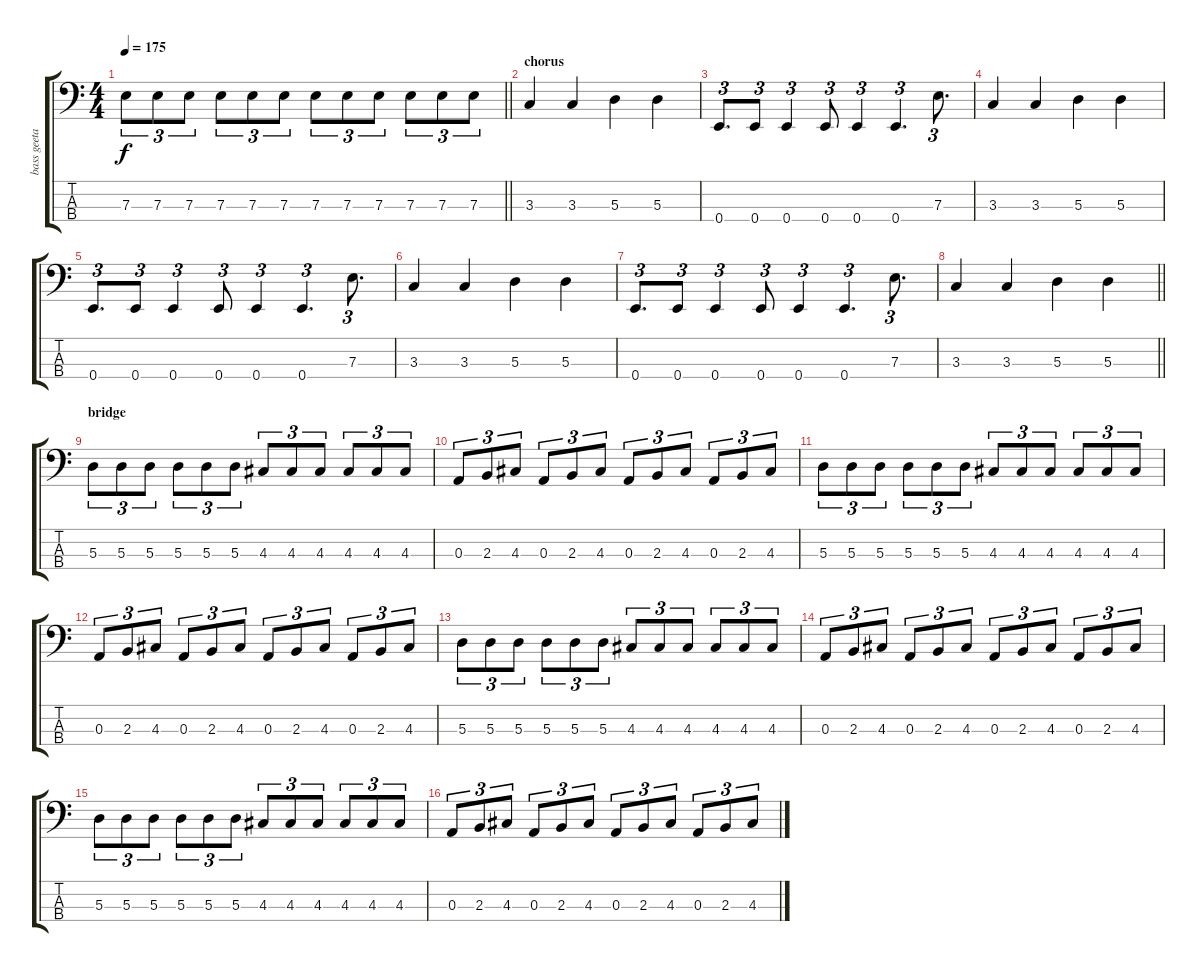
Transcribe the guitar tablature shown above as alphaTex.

\track ("bass geetar" "bass geeta") {instrument electricbasspick}
\staff {score tabs}
\tuning (G2 D2 A1 E1) {hide}
\ts (4 4)
\tempo 175
\clef f4
\barLineRight lightlight
\ks c
7.3.8{tu (3 2) dy f} 7.3.8{tu (3 2)} 7.3.8{tu (3 2)} 7.3.8{tu (3 2)} 7.3.8{tu (3 2)} 7.3.8{tu (3 2)} 7.3.8{tu (3 2)} 7.3.8{tu (3 2)} 7.3.8{tu (3 2)} 7.3.8{tu (3 2)} 7.3.8{tu (3 2)} 7.3.8{tu (3 2)} |
\section ("" "chorus")
3.3.4 3.3.4 5.3.4 5.3.4 |
0.4.8{d tu (3 2)} 0.4.8{tu (3 2)} 0.4.4{tu (3 2)} 0.4.8{tu (3 2)} 0.4.4{tu (3 2)} 0.4.4{d tu (3 2)} 7.3.8{d tu (3 2)} |
3.3.4 3.3.4 5.3.4 5.3.4 |
0.4.8{d tu (3 2)} 0.4.8{tu (3 2)} 0.4.4{tu (3 2)} 0.4.8{tu (3 2)} 0.4.4{tu (3 2)} 0.4.4{d tu (3 2)} 7.3.8{d tu (3 2)} |
3.3.4 3.3.4 5.3.4 5.3.4 |
0.4.8{d tu (3 2)} 0.4.8{tu (3 2)} 0.4.4{tu (3 2)} 0.4.8{tu (3 2)} 0.4.4{tu (3 2)} 0.4.4{d tu (3 2)} 7.3.8{d tu (3 2)} |
\barLineRight lightlight
3.3.4 3.3.4 5.3.4 5.3.4 |
\section ("" "bridge")
5.3.8{tu (3 2)} 5.3.8{tu (3 2)} 5.3.8{tu (3 2)} 5.3.8{tu (3 2)} 5.3.8{tu (3 2)} 5.3.8{tu (3 2)} 4.3.8{tu (3 2)} 4.3.8{tu (3 2)} 4.3.8{tu (3 2)} 4.3.8{tu (3 2)} 4.3.8{tu (3 2)} 4.3.8{tu (3 2)} |
0.3.8{tu (3 2)} 2.3.8{tu (3 2)} 4.3.8{tu (3 2)} 0.3.8{tu (3 2)} 2.3.8{tu (3 2)} 4.3.8{tu (3 2)} 0.3.8{tu (3 2)} 2.3.8{tu (3 2)} 4.3.8{tu (3 2)} 0.3.8{tu (3 2)} 2.3.8{tu (3 2)} 4.3.8{tu (3 2)} |
5.3.8{tu (3 2)} 5.3.8{tu (3 2)} 5.3.8{tu (3 2)} 5.3.8{tu (3 2)} 5.3.8{tu (3 2)} 5.3.8{tu (3 2)} 4.3.8{tu (3 2)} 4.3.8{tu (3 2)} 4.3.8{tu (3 2)} 4.3.8{tu (3 2)} 4.3.8{tu (3 2)} 4.3.8{tu (3 2)} |
0.3.8{tu (3 2)} 2.3.8{tu (3 2)} 4.3.8{tu (3 2)} 0.3.8{tu (3 2)} 2.3.8{tu (3 2)} 4.3.8{tu (3 2)} 0.3.8{tu (3 2)} 2.3.8{tu (3 2)} 4.3.8{tu (3 2)} 0.3.8{tu (3 2)} 2.3.8{tu (3 2)} 4.3.8{tu (3 2)} |
5.3.8{tu (3 2)} 5.3.8{tu (3 2)} 5.3.8{tu (3 2)} 5.3.8{tu (3 2)} 5.3.8{tu (3 2)} 5.3.8{tu (3 2)} 4.3.8{tu (3 2)} 4.3.8{tu (3 2)} 4.3.8{tu (3 2)} 4.3.8{tu (3 2)} 4.3.8{tu (3 2)} 4.3.8{tu (3 2)} |
0.3.8{tu (3 2)} 2.3.8{tu (3 2)} 4.3.8{tu (3 2)} 0.3.8{tu (3 2)} 2.3.8{tu (3 2)} 4.3.8{tu (3 2)} 0.3.8{tu (3 2)} 2.3.8{tu (3 2)} 4.3.8{tu (3 2)} 0.3.8{tu (3 2)} 2.3.8{tu (3 2)} 4.3.8{tu (3 2)} |
5.3.8{tu (3 2)} 5.3.8{tu (3 2)} 5.3.8{tu (3 2)} 5.3.8{tu (3 2)} 5.3.8{tu (3 2)} 5.3.8{tu (3 2)} 4.3.8{tu (3 2)} 4.3.8{tu (3 2)} 4.3.8{tu (3 2)} 4.3.8{tu (3 2)} 4.3.8{tu (3 2)} 4.3.8{tu (3 2)} |
0.3.8{tu (3 2)} 2.3.8{tu (3 2)} 4.3.8{tu (3 2)} 0.3.8{tu (3 2)} 2.3.8{tu (3 2)} 4.3.8{tu (3 2)} 0.3.8{tu (3 2)} 2.3.8{tu (3 2)} 4.3.8{tu (3 2)} 0.3.8{tu (3 2)} 2.3.8{tu (3 2)} 4.3.8{tu (3 2)}
